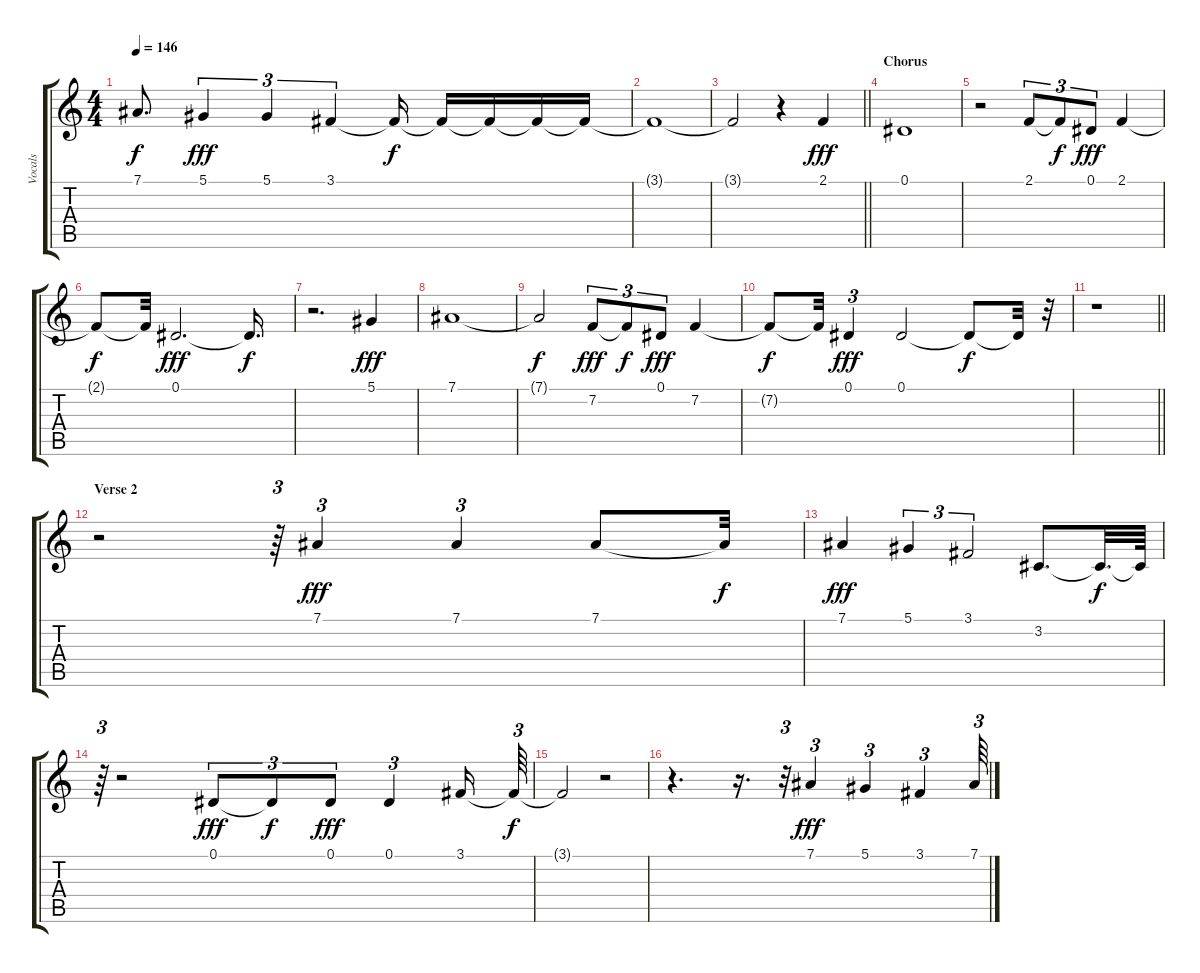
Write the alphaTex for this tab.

\track ("Vocals" "Vocals") {instrument lead2sawtooth}
\staff {score tabs}
\tuning (Eb4 Bb3 Gb3 Db3 Ab2 Eb2) {hide}
\ts (4 4)
\tempo 146
\clef g2
\ks c
7.1{t}.8{d dy f} 5.1.4{tu (3 2) dy fff} 5.1.4{tu (3 2)} 3.1.4{tu (3 2)} 3.1{t}.16{dy f} 3.1{t}.16 3.1{t}.16 3.1{t}.16 3.1{t}.16 |
3.1{t}.1 |
\barLineRight lightlight
3.1{t}.2 r.4 2.1.4{dy fff} |
\section ("" "Chorus")
0.1.1 |
r.2 2.1.8{tu (3 2)} 2.1{t}.8{tu (3 2) dy f} 0.1.8{tu (3 2) dy fff} 2.1.4 |
2.1{t}.8{dy f} 2.1{t}.32 0.1.2{d dy fff} 0.1{t}.16{d dy f} |
r.2{d} 5.1.4{dy fff} |
7.1.1 |
7.1{t}.2{dy f} 7.2.8{tu (3 2) dy fff} 7.2{t}.8{tu (3 2) dy f} 0.1.8{tu (3 2) dy fff} 7.2.4 |
7.2{t}.8{dy f} 7.2{t}.32 0.1.4{tu (3 2) dy fff} 0.1.2 0.1{t}.8{dy f} 0.1{t}.32 r.32{tu (3 2)} |
\barLineRight lightlight
r.1 |
\section ("" "Verse 2")
r.2 r.64{tu (3 2)} 7.1.4{tu (3 2) dy fff} 7.1.4{tu (3 2)} 7.1.8 7.1{t}.32{dy f} |
7.1.4{dy fff} 5.1.4{tu (3 2)} 3.1.2{tu (3 2)} 3.2.8{d} 3.2{t}.32{d dy f} 3.2{t}.64 |
r.64{tu (3 2)} r.2 0.1.8{tu (3 2) dy fff} 0.1{t}.8{tu (3 2) dy f} 0.1.8{tu (3 2) dy fff} 0.1.4{tu (3 2)} 3.1.16 3.1{t}.64{tu (3 2) dy f} |
3.1{t}.2 r.2 |
r.4{d} r.16{d} r.32{tu (3 2)} 7.1.4{tu (3 2) dy fff} 5.1.4{tu (3 2)} 3.1.4{tu (3 2)} 7.1.64{tu (3 2)}
